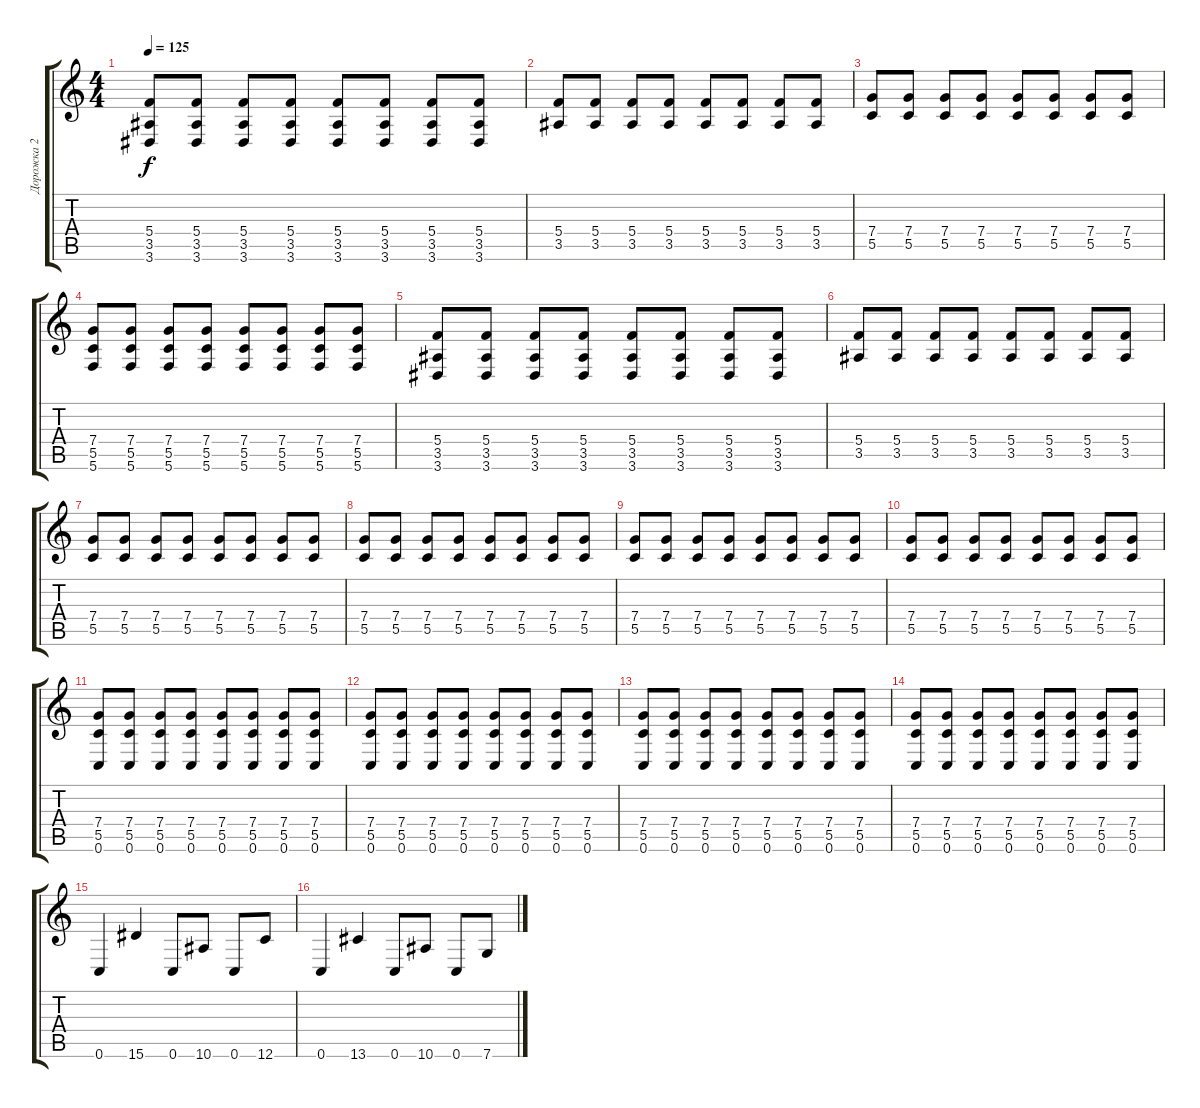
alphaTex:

\track ("Дорожка 2" "Дорожка 2") {instrument overdrivenguitar}
\staff {score tabs}
\tuning (E4 C4 G3 C3 G2 C2) {hide}
\ts (4 4)
\tempo 125
\clef g2
\ks c
(5.4 3.5 3.6).8{dy f} (5.4 3.5 3.6).8 (5.4 3.5 3.6).8 (5.4 3.5 3.6).8 (5.4 3.5 3.6).8 (5.4 3.5 3.6).8 (5.4 3.5 3.6).8 (5.4 3.5 3.6).8 |
(5.4 3.5).8 (5.4 3.5).8 (5.4 3.5).8 (5.4 3.5).8 (5.4 3.5).8 (5.4 3.5).8 (5.4 3.5).8 (5.4 3.5).8 |
(7.4 5.5).8 (7.4 5.5).8 (7.4 5.5).8 (7.4 5.5).8 (7.4 5.5).8 (7.4 5.5).8 (7.4 5.5).8 (7.4 5.5).8 |
(7.4 5.5 5.6).8 (7.4 5.5 5.6).8 (7.4 5.5 5.6).8 (7.4 5.5 5.6).8 (7.4 5.5 5.6).8 (7.4 5.5 5.6).8 (7.4 5.5 5.6).8 (7.4 5.5 5.6).8 |
(5.4 3.5 3.6).8 (5.4 3.5 3.6).8 (5.4 3.5 3.6).8 (5.4 3.5 3.6).8 (5.4 3.5 3.6).8 (5.4 3.5 3.6).8 (5.4 3.5 3.6).8 (5.4 3.5 3.6).8 |
(5.4 3.5).8 (5.4 3.5).8 (5.4 3.5).8 (5.4 3.5).8 (5.4 3.5).8 (5.4 3.5).8 (5.4 3.5).8 (5.4 3.5).8 |
(7.4 5.5).8 (7.4 5.5).8 (7.4 5.5).8 (7.4 5.5).8 (7.4 5.5).8 (7.4 5.5).8 (7.4 5.5).8 (7.4 5.5).8 |
(7.4 5.5).8 (7.4 5.5).8 (7.4 5.5).8 (7.4 5.5).8 (7.4 5.5).8 (7.4 5.5).8 (7.4 5.5).8 (7.4 5.5).8 |
(7.4 5.5).8 (7.4 5.5).8 (7.4 5.5).8 (7.4 5.5).8 (7.4 5.5).8 (7.4 5.5).8 (7.4 5.5).8 (7.4 5.5).8 |
(7.4 5.5).8 (7.4 5.5).8 (7.4 5.5).8 (7.4 5.5).8 (7.4 5.5).8 (7.4 5.5).8 (7.4 5.5).8 (7.4 5.5).8 |
(7.4 5.5 0.6).8 (7.4 5.5 0.6).8 (7.4 5.5 0.6).8 (7.4 5.5 0.6).8 (7.4 5.5 0.6).8 (7.4 5.5 0.6).8 (7.4 5.5 0.6).8 (7.4 5.5 0.6).8 |
(7.4 5.5 0.6).8 (7.4 5.5 0.6).8 (7.4 5.5 0.6).8 (7.4 5.5 0.6).8 (7.4 5.5 0.6).8 (7.4 5.5 0.6).8 (7.4 5.5 0.6).8 (7.4 5.5 0.6).8 |
(7.4 5.5 0.6).8 (7.4 5.5 0.6).8 (7.4 5.5 0.6).8 (7.4 5.5 0.6).8 (7.4 5.5 0.6).8 (7.4 5.5 0.6).8 (7.4 5.5 0.6).8 (7.4 5.5 0.6).8 |
(7.4 5.5 0.6).8 (7.4 5.5 0.6).8 (7.4 5.5 0.6).8 (7.4 5.5 0.6).8 (7.4 5.5 0.6).8 (7.4 5.5 0.6).8 (7.4 5.5 0.6).8 (7.4 5.5 0.6).8 |
0.6.4 15.6.4 0.6.8 10.6.8 0.6.8 12.6.8 |
0.6.4 13.6.4 0.6.8 10.6.8 0.6.8 7.6.8
